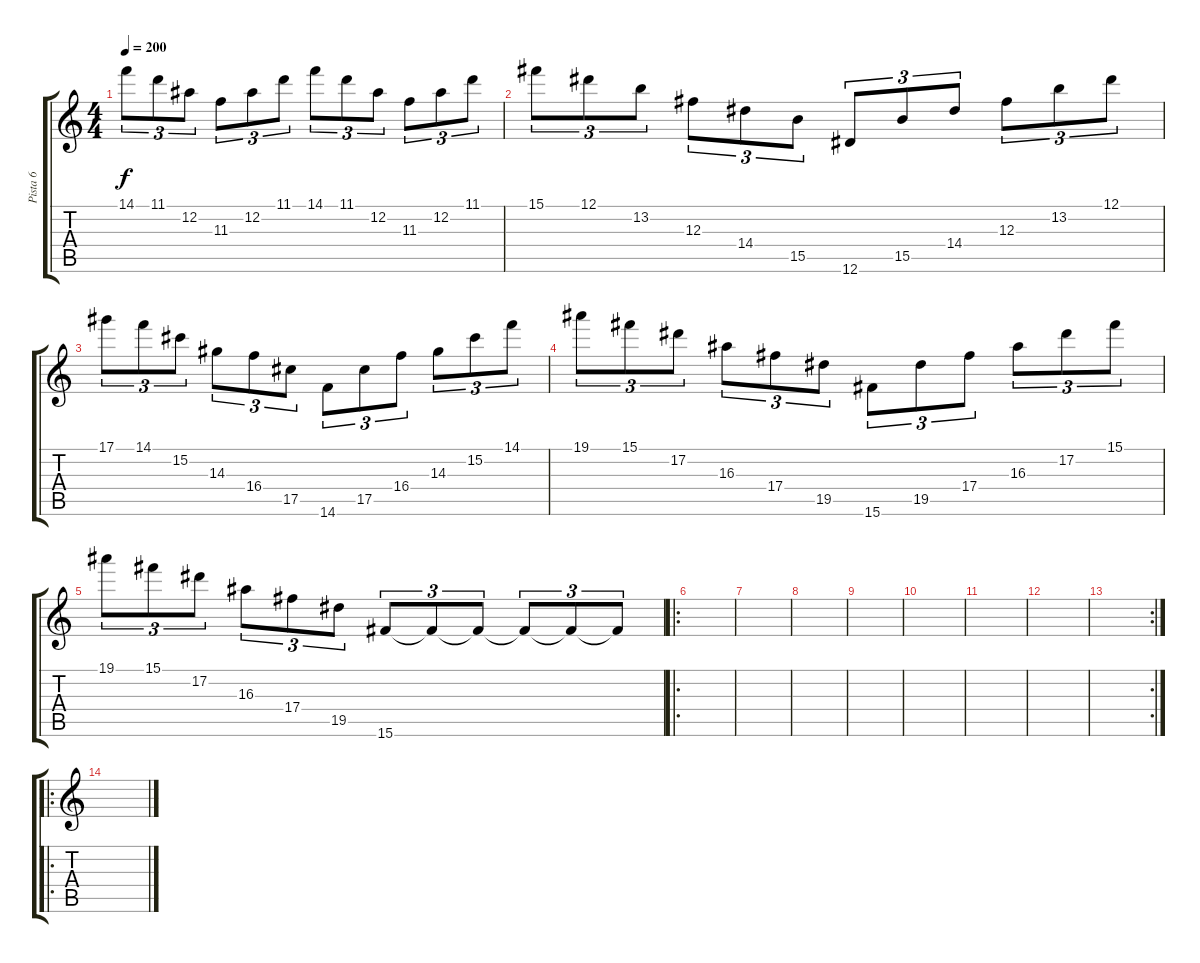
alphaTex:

\track ("Pista 6" "Pista 6") {instrument distortionguitar}
\staff {score tabs}
\tuning (Eb4 Bb3 Gb3 Db3 Ab2 Eb2) {hide}
\ts (4 4)
\tempo 200
\clef g2
\ks c
14.1.8{tu (3 2) dy f} 11.1.8{tu (3 2)} 12.2.8{tu (3 2)} 11.3.8{tu (3 2)} 12.2.8{tu (3 2)} 11.1.8{tu (3 2)} 14.1.8{tu (3 2)} 11.1.8{tu (3 2)} 12.2.8{tu (3 2)} 11.3.8{tu (3 2)} 12.2.8{tu (3 2)} 11.1.8{tu (3 2)} |
15.1.8{tu (3 2)} 12.1.8{tu (3 2)} 13.2.8{tu (3 2)} 12.3.8{tu (3 2)} 14.4.8{tu (3 2)} 15.5.8{tu (3 2)} 12.6.8{tu (3 2)} 15.5.8{tu (3 2)} 14.4.8{tu (3 2)} 12.3.8{tu (3 2)} 13.2.8{tu (3 2)} 12.1.8{tu (3 2)} |
17.1.8{tu (3 2)} 14.1.8{tu (3 2)} 15.2.8{tu (3 2)} 14.3.8{tu (3 2)} 16.4.8{tu (3 2)} 17.5.8{tu (3 2)} 14.6.8{tu (3 2)} 17.5.8{tu (3 2)} 16.4.8{tu (3 2)} 14.3.8{tu (3 2)} 15.2.8{tu (3 2)} 14.1.8{tu (3 2)} |
19.1.8{tu (3 2)} 15.1.8{tu (3 2)} 17.2.8{tu (3 2)} 16.3.8{tu (3 2)} 17.4.8{tu (3 2)} 19.5.8{tu (3 2)} 15.6.8{tu (3 2)} 19.5.8{tu (3 2)} 17.4.8{tu (3 2)} 16.3.8{tu (3 2)} 17.2.8{tu (3 2)} 15.1.8{tu (3 2)} |
19.1.8{tu (3 2)} 15.1.8{tu (3 2)} 17.2.8{tu (3 2)} 16.3.8{tu (3 2)} 17.4.8{tu (3 2)} 19.5.8{tu (3 2)} 15.6.8{tu (3 2)} 15.6{t}.8{tu (3 2)} 15.6{t}.8{tu (3 2)} 15.6{t}.8{tu (3 2)} 15.6{t}.8{tu (3 2)} 15.6{t}.8{tu (3 2)} |
\ro
|
|
|
|
|
|
|
\rc 2
|
\ro
